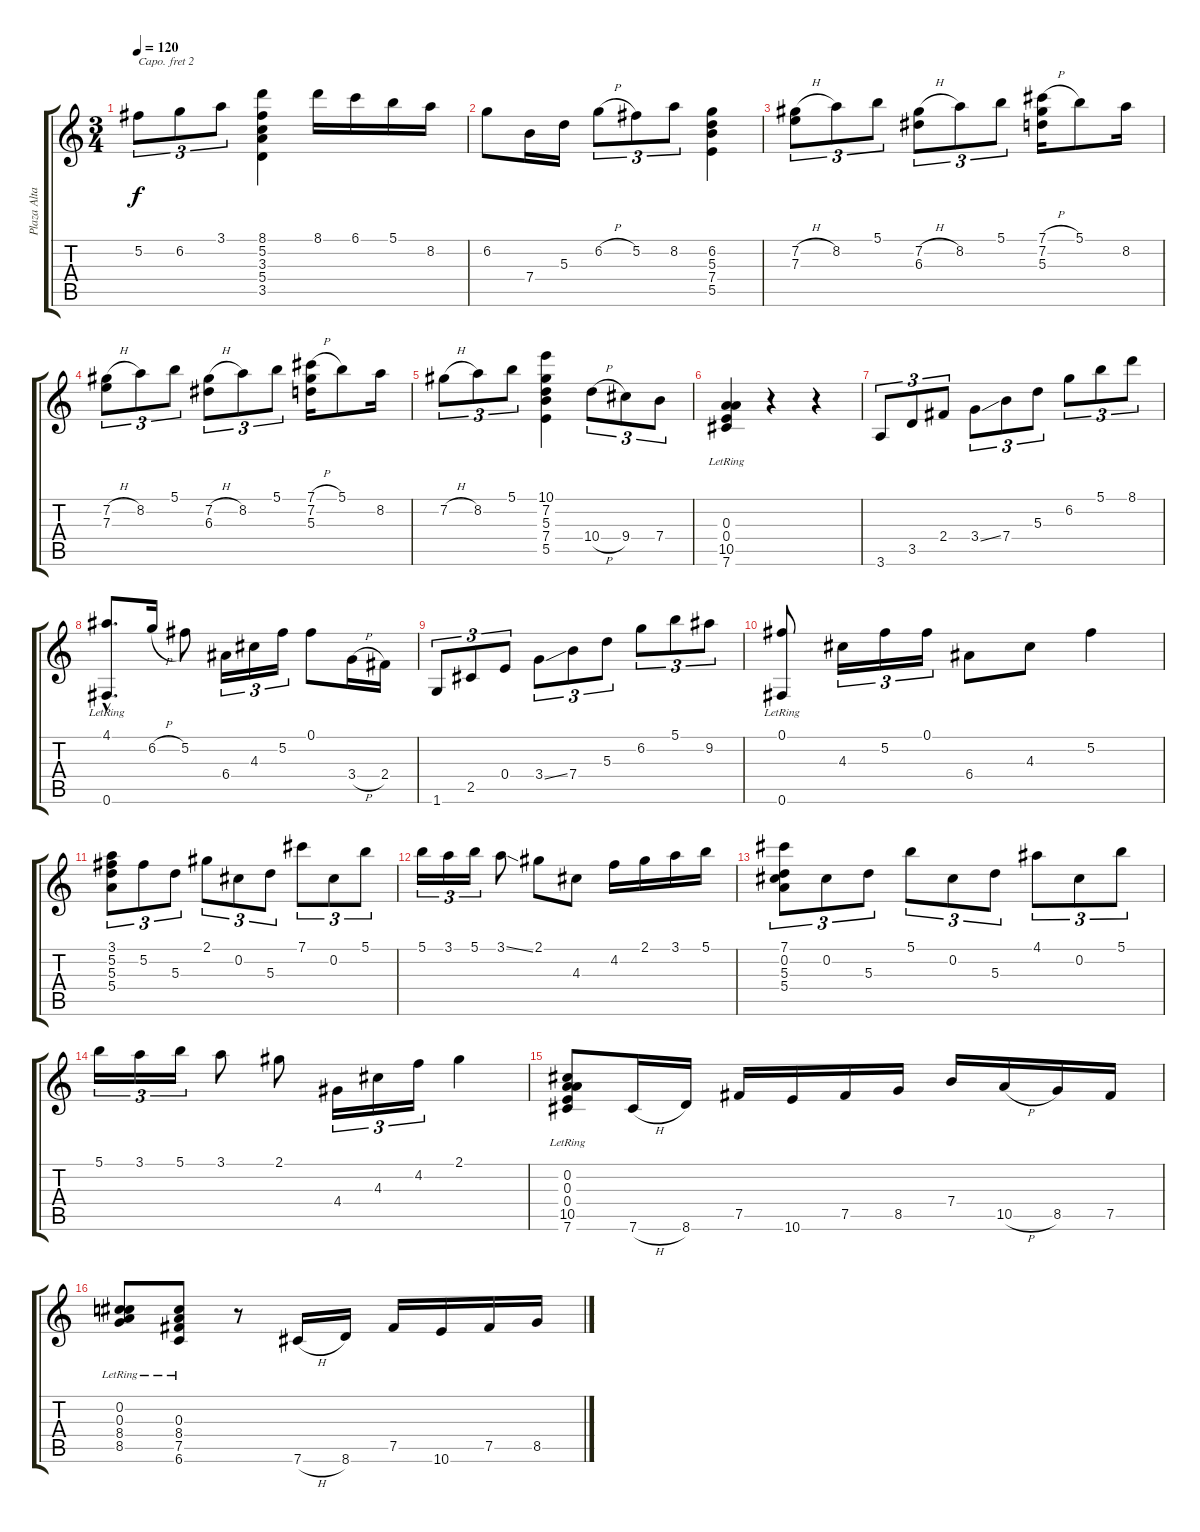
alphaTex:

\track ("Plaza Alta" "Plaza Alta") {instrument acousticguitarnylon}
\staff {score tabs}
\capo 2
\tuning (E4 B3 G3 D3 A2 E2) {hide}
\ts (3 4)
\tempo 120
\clef g2
\ks c
5.2.8{tu (3 2) dy f} 6.2.8{tu (3 2)} 3.1.8{tu (3 2)} (8.1 5.2 3.3 5.4 3.5).4 8.1.16 6.1.16 5.1.16 8.2.16 |
6.2.8 7.4.16 5.3.16 6.2{h}.8{tu (3 2)} 5.2.8{tu (3 2)} 8.2.8{tu (3 2)} (6.2 5.3 7.4 5.5).4 |
(7.2{h} 7.3).8{tu (3 2)} 8.2.8{tu (3 2)} 5.1.8{tu (3 2)} (7.2{h} 6.3).8{tu (3 2)} 8.2.8{tu (3 2)} 5.1.8{tu (3 2)} (7.1{h} 7.2 5.3).16 5.1.8 8.2.16 |
(7.2{h} 7.3).8{tu (3 2)} 8.2.8{tu (3 2)} 5.1.8{tu (3 2)} (7.2{h} 6.3).8{tu (3 2)} 8.2.8{tu (3 2)} 5.1.8{tu (3 2)} (7.1{h} 7.2 5.3).16 5.1.8 8.2.16 |
7.2{h}.8{tu (3 2)} 8.2.8{tu (3 2)} 5.1.8{tu (3 2)} (10.1 7.2 5.3 7.4 5.5).4 10.4{h}.8{tu (3 2)} 9.4.8{tu (3 2)} 7.4.8{tu (3 2)} |
(0.3{lr} 0.4{lr} 10.5{lr} 7.6{lr}).4 r.4 r.4 |
3.6.8{tu (3 2)} 3.5.8{tu (3 2)} 2.4.8{tu (3 2)} 3.4{ss}.8{tu (3 2)} 7.4.8{tu (3 2)} 5.3.8{tu (3 2)} 6.2.8{tu (3 2)} 5.1.8{tu (3 2)} 8.1.8{tu (3 2)} |
(4.1{hac} 0.6{hac lr}).8{d} 6.2{h}.16 5.2.8 6.4.16{tu (3 2)} 4.3.16{tu (3 2)} 5.2.16{tu (3 2)} 0.1.8 3.4{h}.16 2.4.16 |
1.6.8{tu (3 2)} 2.5.8{tu (3 2)} 0.4.8{tu (3 2)} 3.4{ss}.8{tu (3 2)} 7.4.8{tu (3 2)} 5.3.8{tu (3 2)} 6.2.8{tu (3 2)} 5.1.8{tu (3 2)} 9.2.8{tu (3 2)} |
(0.1 0.6{lr}).8 4.3.16{tu (3 2)} 5.2.16{tu (3 2)} 0.1.16{tu (3 2)} 6.4.8 4.3.8 5.2.4 |
(3.1 5.2 5.3 5.4).8{tu (3 2)} 5.2.8{tu (3 2)} 5.3.8{tu (3 2)} 2.1.8{tu (3 2)} 0.2.8{tu (3 2)} 5.3.8{tu (3 2)} 7.1.8{tu (3 2)} 0.2.8{tu (3 2)} 5.1.8{tu (3 2)} |
5.1.16{tu (3 2)} 3.1.16{tu (3 2)} 5.1.16{tu (3 2)} 3.1{ss}.8 2.1.8 4.3.8 4.2.16 2.1.16 3.1.16 5.1.16 |
(7.1 0.2 5.3 5.4).8{tu (3 2)} 0.2.8{tu (3 2)} 5.3.8{tu (3 2)} 5.1.8{tu (3 2)} 0.2.8{tu (3 2)} 5.3.8{tu (3 2)} 4.1.8{tu (3 2)} 0.2.8{tu (3 2)} 5.1.8{tu (3 2)} |
5.1.16{tu (3 2)} 3.1.16{tu (3 2)} 5.1.16{tu (3 2)} 3.1.8 2.1.8 4.4.16{tu (3 2)} 4.3.16{tu (3 2)} 4.2.16{tu (3 2)} 2.1.4 |
(0.2{lr} 0.3{lr} 0.4{lr} 10.5{lr} 7.6{lr}).8 7.6{h}.16 8.6.16 7.5.16 10.6.16 7.5.16 8.5.16 7.4.16 10.5{h}.16 8.5.16 7.5.16 |
(0.2{lr} 0.3{lr} 8.4{lr} 8.5{lr}).8 (0.3{lr} 8.4{lr} 7.5{lr} 6.6{lr}).8 r.8 7.6{h}.16 8.6.16 7.5.16 10.6.16 7.5.16 8.5.16
